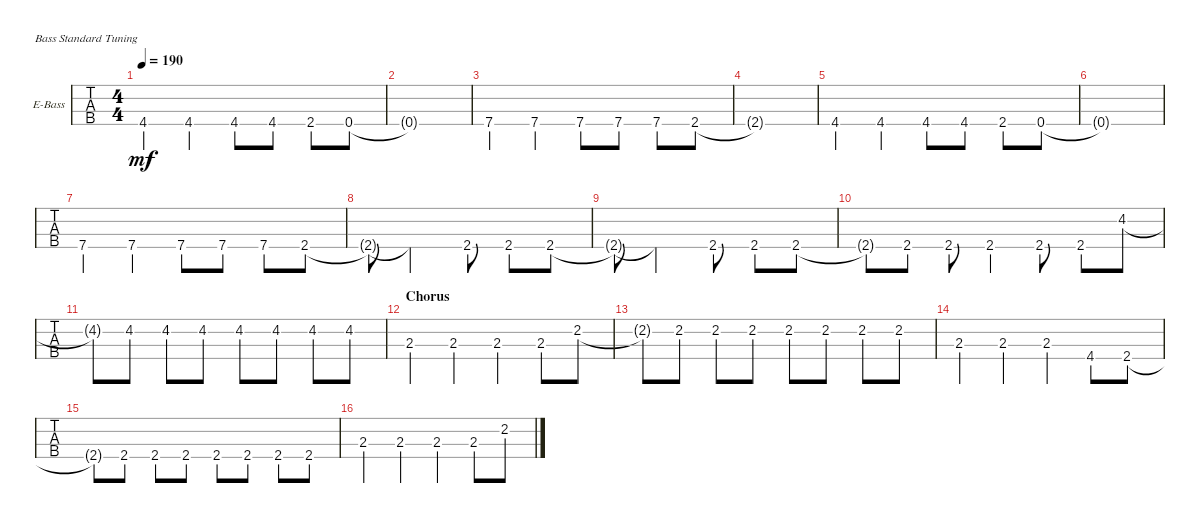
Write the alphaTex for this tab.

\defaultSystemsLayout 4
\bracketExtendMode groupsimilarinstruments
\firstSystemTrackNameOrientation horizontal
\otherSystemsTrackNameOrientation horizontal
\track ("Akshay" "E-Bass") {instrument electricbassfinger}
\staff {tabs}
\tuning (G2 D2 A1 E1)
\ts (4 4)
\tempo 190
\clef f4
\ks c
4.4.4{dy mf} 4.4.4 4.4.8 4.4.8 2.4.8 0.4.8 |
0.4{t}.1 |
7.4.4 7.4.4 7.4.8 7.4.8 7.4.8 2.4.8 |
2.4{t}.1 |
4.4.4 4.4.4 4.4.8 4.4.8 2.4.8 0.4.8 |
0.4{t}.1 |
7.4.4 7.4.4 7.4.8 7.4.8 7.4.8 2.4.8 |
\clef g2
2.4{t}.8 2.4{t}.2 2.4.8 2.4.8 2.4.8 |
2.4{t}.8 2.4{t}.2 2.4.8 2.4.8 2.4.8 |
2.4{t}.8 2.4.8 2.4.8 2.4.4 2.4.8 2.4.8 4.2.8 |
4.2{t}.8 4.2.8 4.2.8 4.2.8 4.2.8 4.2.8 4.2.8 4.2.8 |
\section ("" "Chorus")
\clef f4
2.3.4 2.3.4 2.3.4 2.3.8 2.2.8 |
2.2{t}.8 2.2.8 2.2.8 2.2.8 2.2.8 2.2.8 2.2.8 2.2.8 |
2.3.4 2.3.4 2.3.4 4.4.8 2.4.8 |
2.4{t}.8 2.4.8 2.4.8 2.4.8 2.4.8 2.4.8 2.4.8 2.4.8 |
2.3.4 2.3.4 2.3.4 2.3.8 2.2.8
